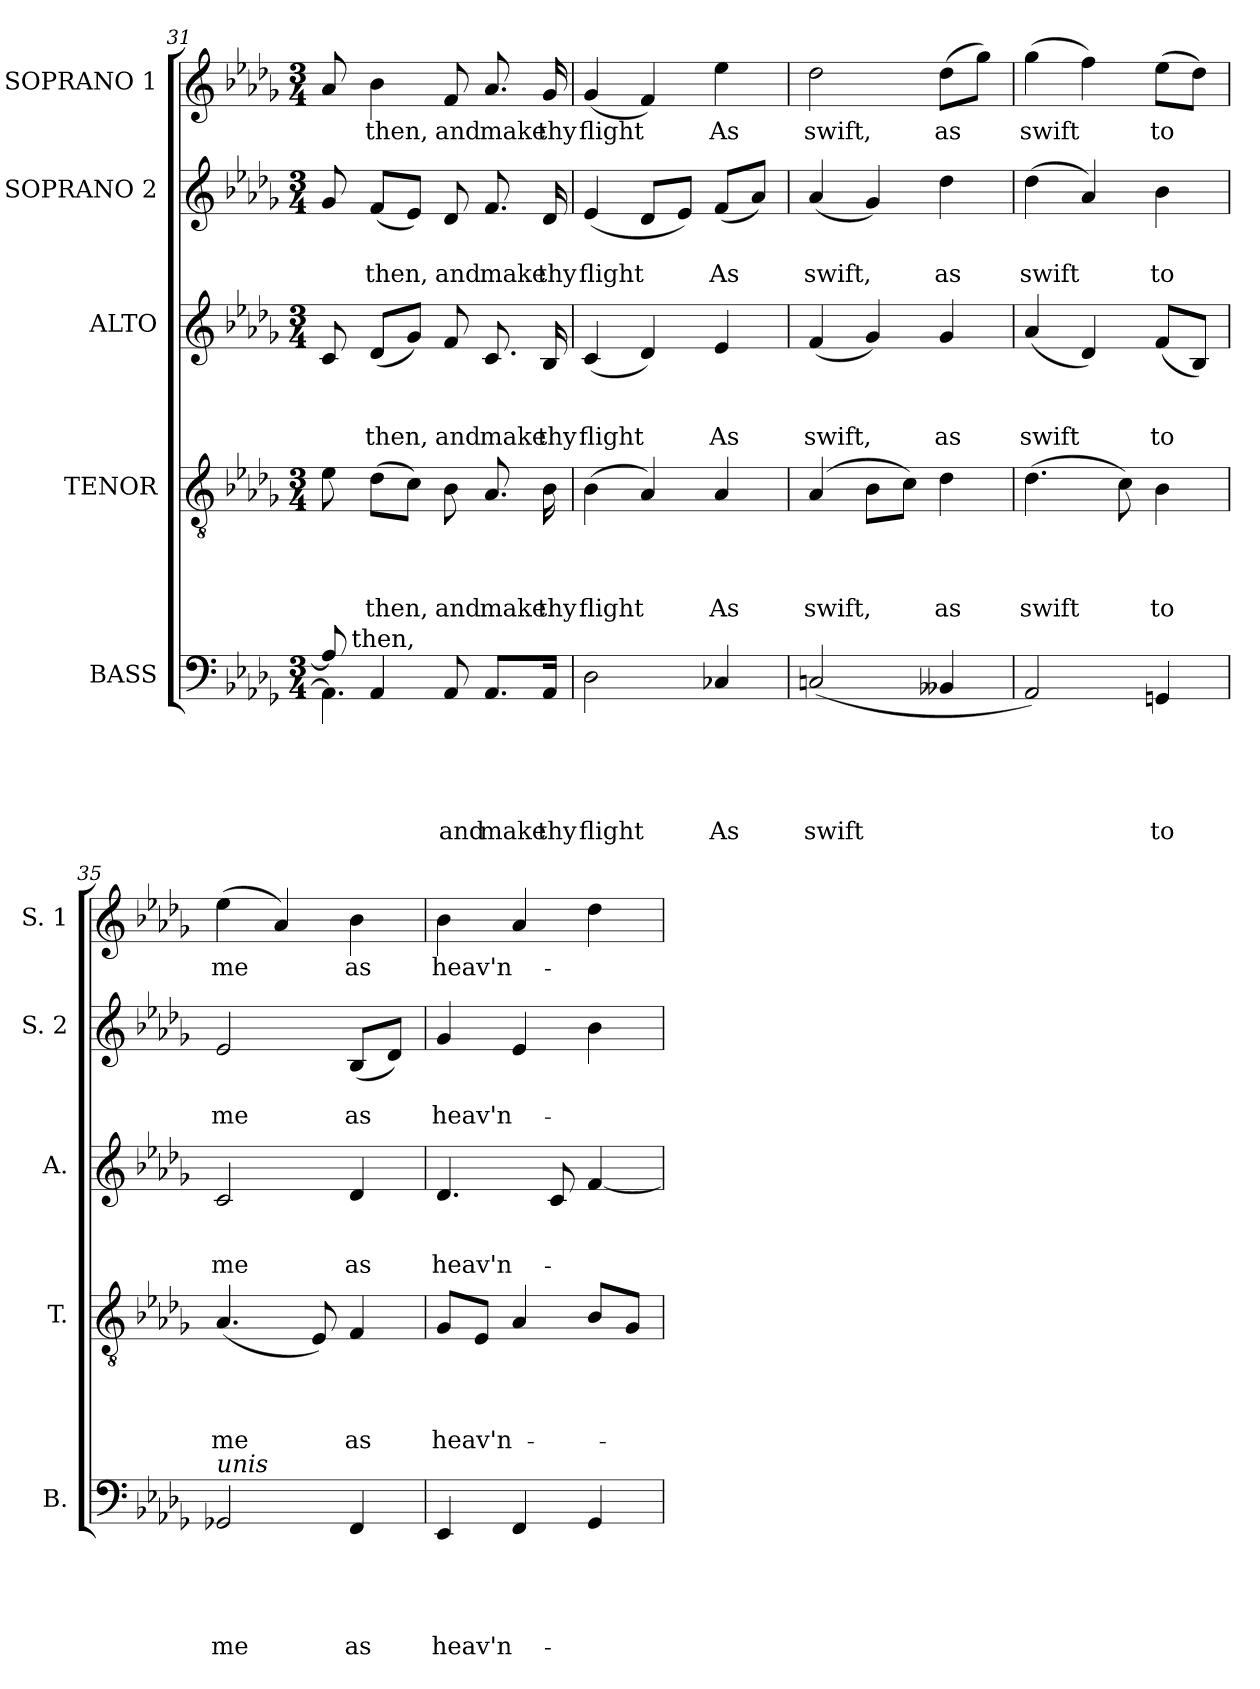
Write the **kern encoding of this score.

**kern	**text	**text	**text	**text	**text	**kern	**text	**text	**text	**text	**kern	**text	**text	**text	**kern	**text	**text	**kern	**text
*part5	*part5	*part5	*part5	*part5	*part5	*part4	*part4	*part4	*part4	*part4	*part3	*part3	*part3	*part3	*part2	*part2	*part2	*part1	*part1
*staff5	*staff5	*staff5	*staff5	*staff5	*staff5	*staff4	*staff4	*staff4	*staff4	*staff4	*staff3	*staff3	*staff3	*staff3	*staff2	*staff2	*staff2	*staff1	*staff1
*I"BASS	*	*	*	*	*	*I"TENOR	*	*	*	*	*I"ALTO	*	*	*	*I"SOPRANO 2	*	*	*I"SOPRANO 1	*
*I'B.	*	*	*	*	*	*I'T.	*	*	*	*	*I'A.	*	*	*	*I'S. 2	*	*	*I'S. 1	*
!!LO:LB:g=z
*clefF4	*	*	*	*	*	*clefGv2	*	*	*	*	*clefG2	*	*	*	*clefG2	*	*	*clefG2	*
*k[b-e-a-d-g-]	*	*	*	*	*	*k[b-e-a-d-g-]	*	*	*	*	*k[b-e-a-d-g-]	*	*	*	*k[b-e-a-d-g-]	*	*	*k[b-e-a-d-g-]	*
*D-:	*	*	*	*	*	*D-:	*	*	*	*	*D-:	*	*	*	*D-:	*	*	*D-:	*
*M3/4	*	*	*	*	*	*M3/4	*	*	*	*	*M3/4	*	*	*	*M3/4	*	*	*M3/4	*
=31	=31	=31	=31	=31	=31	=31	=31	=31	=31	=31	=31	=31	=31	=31	=31	=31	=31	=31	=31
*^	*	*	*	*	*	*	*	*	*	*	*	*	*	*	*	*	*	*	*
*	*^	*	*	*	*	*	*	*	*	*	*	*	*	*	*	*	*	*	*	*
8A-/]	4.AA-\]	12ryy	.	.	.	.	.	8e-\	.	.	.	.	8c/	.	.	.	8g-/	.	.	8a-/	.
!	!	!LO:TX:a:t=then,	!	!	!	!	!	!	!	!	!	!	!	!	!	!	!	!	!	!	!
.	.	3%2ryy	.	.	.	.	.	.	.	.	.	.	.	.	.	.	.	.	.	.	.
!	!	!	!	!	!	!	!	!	!	!	!	!LO:LY:b	!	!	!	!LO:LY:b	!	!	!LO:LY:b	!	!LO:LY:b
4AA-/	.	.	.	.	.	.	.	(>8d-\L	.	.	.	then,	(<8d-/L	.	.	then,	(<8f/L	.	then,	4b-\	then,
.	.	.	.	.	.	.	.	8c\J)	.	.	.	.	8g-/J)	.	.	.	8e-/J)	.	.	.	.
!	!	!	!	!	!	!	!LO:LY:b	!	!	!	!	!LO:LY:b	!	!	!	!LO:LY:b	!	!	!LO:LY:b	!	!LO:LY:b
8AA-/	4.ryy	.	.	.	.	.	and	8B-\	.	.	.	and	8f/	.	.	and	8d-/	.	and	8f/	and
!	!	!	!	!	!	!	!LO:LY:b	!	!	!	!	!LO:LY:b	!	!	!	!LO:LY:b	!	!	!LO:LY:b	!	!LO:LY:b
8.AA-/L	.	.	.	.	.	.	make	8.A-/	.	.	.	make	8.c/	.	.	make	8.f/	.	make	8.a-/	make
!	!	!	!	!	!	!	!LO:LY:b	!	!	!	!	!LO:LY:b	!	!	!	!LO:LY:b	!	!	!LO:LY:b	!	!LO:LY:b
16AA-/Jk	.	.	.	.	.	.	thy	16B-\	.	.	.	thy	16B-/	.	.	thy	16d-/	.	thy	16g-/	thy
=32	=32	=32	=32	=32	=32	=32	=32	=32	=32	=32	=32	=32	=32	=32	=32	=32	=32	=32	=32	=32	=32
!	!	!	!	!	!	!	!LO:LY:b	!	!	!	!	!LO:LY:b	!	!	!	!LO:LY:b	!	!	!LO:LY:b	!	!LO:LY:b
*v	*v	*v	*	*	*	*	*	*	*	*	*	*	*	*	*	*	*	*	*	*	*
2D-\	.	.	.	.	flight	(>4B-\	.	.	.	flight	(<4c/	.	.	flight	(<4e-/	.	flight	(<4g-/	flight
.	.	.	.	.	.	4A-/)	.	.	.	.	4d-/)	.	.	.	8d-/L	.	.	4f/)	.
.	.	.	.	.	.	.	.	.	.	.	.	.	.	.	8e-/J)	.	.	.	.
!	!	!	!	!	!LO:LY:b	!	!	!	!	!LO:LY:b	!	!	!	!LO:LY:b	!	!	!LO:LY:b	!	!LO:LY:b
4C-X/	.	.	.	.	As	4A-/	.	.	.	As	4e-/	.	.	As	(<8f/L	.	As	4ee-\	As
.	.	.	.	.	.	.	.	.	.	.	.	.	.	.	8a-/J)	.	.	.	.
=33	=33	=33	=33	=33	=33	=33	=33	=33	=33	=33	=33	=33	=33	=33	=33	=33	=33	=33	=33
!	!	!	!	!	!LO:LY:b	!	!	!	!	!LO:LY:b	!	!	!	!LO:LY:b	!	!	!LO:LY:b	!	!LO:LY:b
(<2Cn/	.	.	.	.	swift	(4A-/	.	.	.	swift,	(<4f/	.	.	swift,	(<4a-/	.	swift,	2dd-\	swift,
.	.	.	.	.	.	8B-\L	.	.	.	.	4g-/)	.	.	.	4g-/)	.	.	.	.
.	.	.	.	.	.	8c\J)	.	.	.	.	.	.	.	.	.	.	.	.	.
!	!	!	!	!	!	!	!	!	!	!LO:LY:b	!	!	!	!LO:LY:b	!	!	!LO:LY:b	!	!LO:LY:b
4BB--X/	.	.	.	.	.	4d-\	.	.	.	as	4g-/	.	.	as	4dd-\	.	as	(>8dd-\L	as
.	.	.	.	.	.	.	.	.	.	.	.	.	.	.	.	.	.	8gg-\J)	.
=34	=34	=34	=34	=34	=34	=34	=34	=34	=34	=34	=34	=34	=34	=34	=34	=34	=34	=34	=34
!	!	!	!	!	!	!	!	!	!	!LO:LY:b	!	!	!	!LO:LY:b	!	!	!LO:LY:b	!	!LO:LY:b
2AA-/)	.	.	.	.	.	(>4.d-\	.	.	.	swift	(<4a-/	.	.	swift	(>4dd-\	.	swift	(>4gg-\	swift
.	.	.	.	.	.	.	.	.	.	.	4d-/)	.	.	.	4a-/)	.	.	4ff\)	.
.	.	.	.	.	.	8c\)	.	.	.	.	.	.	.	.	.	.	.	.	.
!	!	!	!	!	!LO:LY:b	!	!	!	!	!LO:LY:b	!	!	!	!LO:LY:b	!	!	!LO:LY:b	!	!LO:LY:b
4GGn/	.	.	.	.	to	4B-\	.	.	.	to	(<8f/L	.	.	to	4b-\	.	to	(>8ee-\L	to
.	.	.	.	.	.	.	.	.	.	.	8B-/J)	.	.	.	.	.	.	8dd-\J)	.
!!LO:PB:g=z
=35	=35	=35	=35	=35	=35	=35	=35	=35	=35	=35	=35	=35	=35	=35	=35	=35	=35	=35	=35
!LO:TX:a:i:t=unis	!	!	!	!	!	!	!	!	!	!	!	!	!	!	!	!	!	!	!
!	!	!	!	!	!LO:LY:b	!	!	!	!	!LO:LY:b	!	!	!	!LO:LY:b	!	!	!LO:LY:b	!	!LO:LY:b
2GG-X/	.	.	.	.	me	(<4.A-/	.	.	.	me	2c/	.	.	me	2e-/	.	me	(>4ee-\	me
.	.	.	.	.	.	.	.	.	.	.	.	.	.	.	.	.	.	4a-/)	.
.	.	.	.	.	.	8E-/)	.	.	.	.	.	.	.	.	.	.	.	.	.
!	!	!	!	!	!LO:LY:b	!	!	!	!	!LO:LY:b	!	!	!	!LO:LY:b	!	!	!LO:LY:b	!	!LO:LY:b
4FF/	.	.	.	.	as	4F/	.	.	.	as	4d-/	.	.	as	(<8B-/L	.	as	4b-\	as
.	.	.	.	.	.	.	.	.	.	.	.	.	.	.	8d-/J)	.	.	.	.
=36	=36	=36	=36	=36	=36	=36	=36	=36	=36	=36	=36	=36	=36	=36	=36	=36	=36	=36	=36
!	!	!	!	!	!LO:LY:b	!	!	!	!	!LO:LY:b	!	!	!	!LO:LY:b	!	!	!LO:LY:b	!	!LO:LY:b
4EE-/	.	.	.	.	heav'n-	8G-/L	.	.	.	heav'n-	4.d-/	.	.	heav'n-	4g-/	.	heav'n-	4b-\	heav'n-
.	.	.	.	.	.	8E-/J	.	.	.	.	.	.	.	.	.	.	.	.	.
4FF/	.	.	.	.	.	4A-/	.	.	.	.	.	.	.	.	4e-/	.	.	4a-/	.
.	.	.	.	.	.	.	.	.	.	.	8c/	.	.	.	.	.	.	.	.
4GG-/	.	.	.	.	.	8B-/L	.	.	.	.	[<4f/	.	.	.	4b-\	.	.	4dd-\	.
.	.	.	.	.	.	8G-/J	.	.	.	.	.	.	.	.	.	.	.	.	.
=	=	=	=	=	=	=	=	=	=	=	=	=	=	=	=	=	=	=	=
*-	*-	*-	*-	*-	*-	*-	*-	*-	*-	*-	*-	*-	*-	*-	*-	*-	*-	*-	*-
